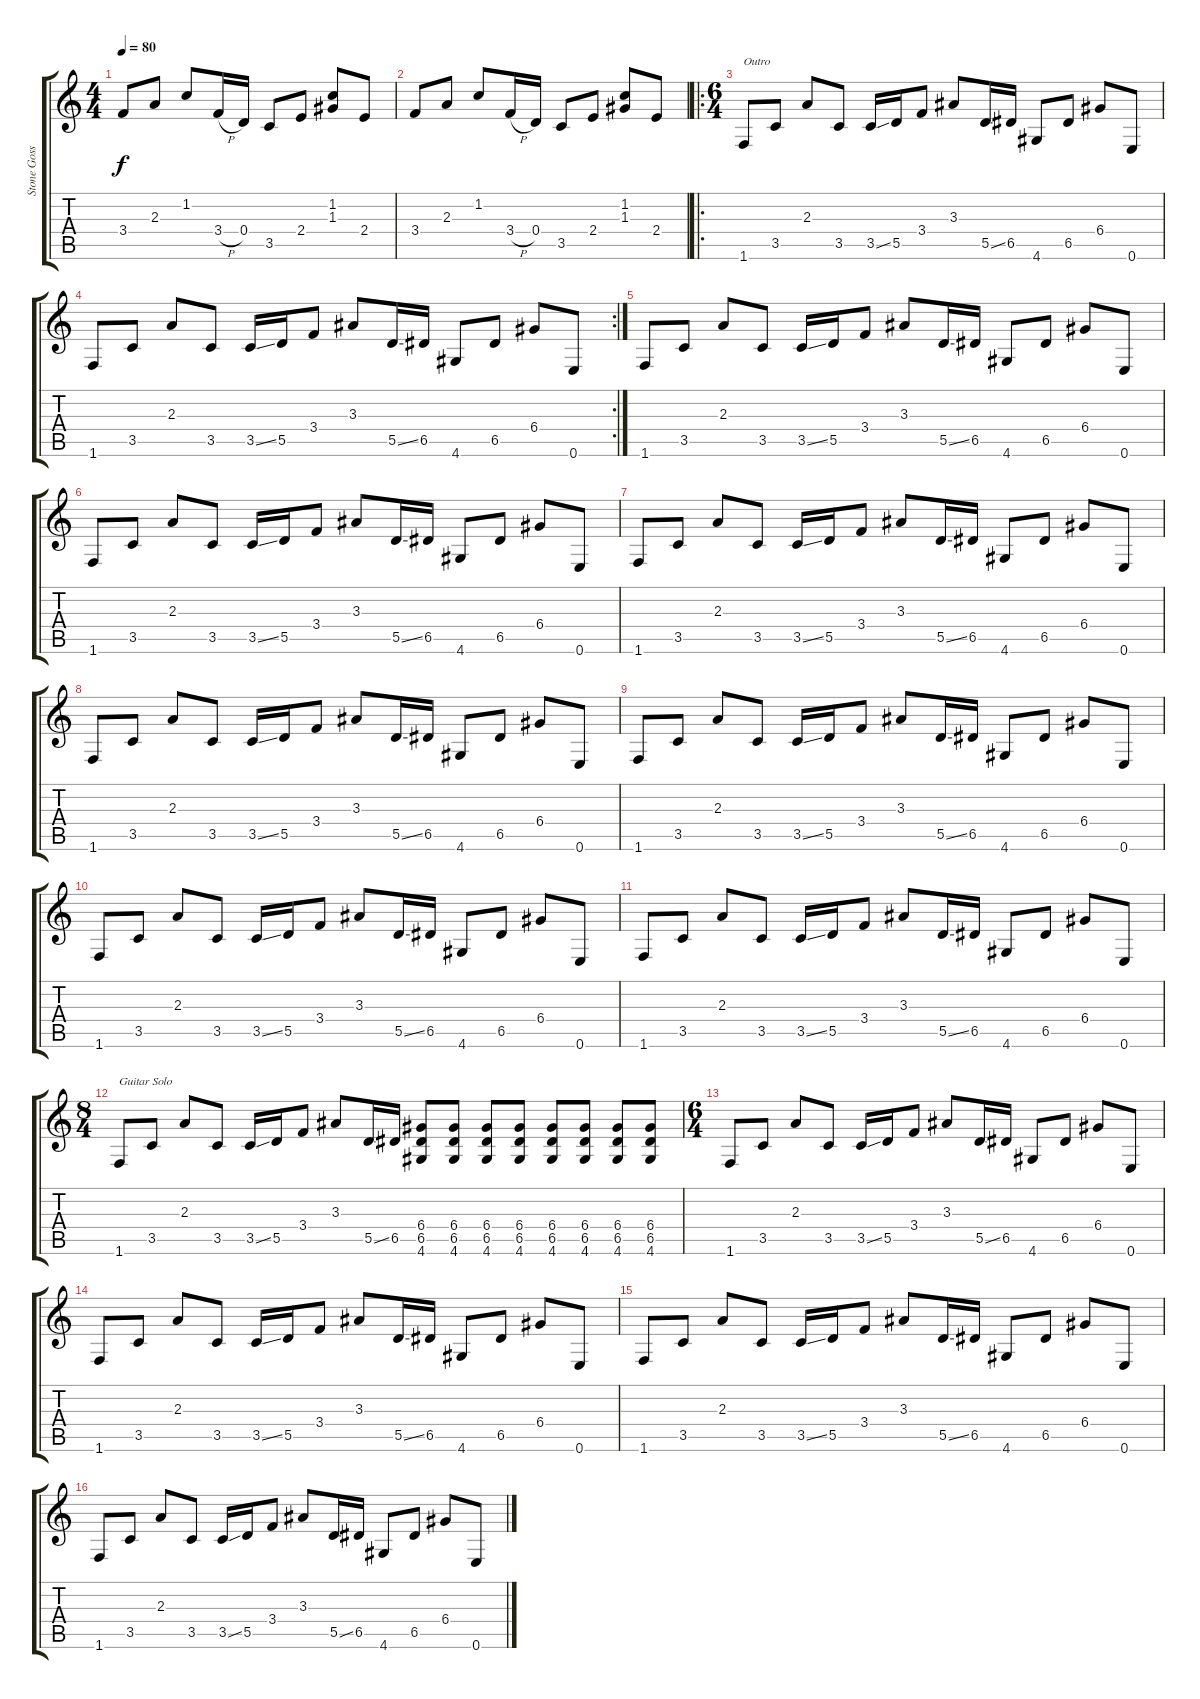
\track ("Stone Gossard" "Stone Goss") {instrument electricguitarclean}
\staff {score tabs}
\tuning (E4 B3 G3 D3 A2 E2) {hide}
\ts (4 4)
\tempo 80
\clef g2
\ks c
3.4.8{dy f} 2.3.8 1.2.8 3.4{h}.16 0.4.16 3.5.8 2.4.8 (1.2 1.3).8 2.4.8 |
3.4.8 2.3.8 1.2.8 3.4{h}.16 0.4.16 3.5.8 2.4.8 (1.2 1.3).8 2.4.8 |
\ro
\ts (6 4)
1.6.8{txt "Outro"} 3.5.8 2.3.8 3.5.8 3.5{ss}.16 5.5.16 3.4.8 3.3.8 5.5{ss}.16 6.5.16 4.6.8 6.5.8 6.4.8 0.6.8 |
\rc 2
1.6.8 3.5.8 2.3.8 3.5.8 3.5{ss}.16 5.5.16 3.4.8 3.3.8 5.5{ss}.16 6.5.16 4.6.8 6.5.8 6.4.8 0.6.8 |
1.6.8 3.5.8 2.3.8 3.5.8 3.5{ss}.16 5.5.16 3.4.8 3.3.8 5.5{ss}.16 6.5.16 4.6.8 6.5.8 6.4.8 0.6.8 |
1.6.8 3.5.8 2.3.8 3.5.8 3.5{ss}.16 5.5.16 3.4.8 3.3.8 5.5{ss}.16 6.5.16 4.6.8 6.5.8 6.4.8 0.6.8 |
1.6.8 3.5.8 2.3.8 3.5.8 3.5{ss}.16 5.5.16 3.4.8 3.3.8 5.5{ss}.16 6.5.16 4.6.8 6.5.8 6.4.8 0.6.8 |
1.6.8 3.5.8 2.3.8 3.5.8 3.5{ss}.16 5.5.16 3.4.8 3.3.8 5.5{ss}.16 6.5.16 4.6.8 6.5.8 6.4.8 0.6.8 |
1.6.8 3.5.8 2.3.8 3.5.8 3.5{ss}.16 5.5.16 3.4.8 3.3.8 5.5{ss}.16 6.5.16 4.6.8 6.5.8 6.4.8 0.6.8 |
1.6.8 3.5.8 2.3.8 3.5.8 3.5{ss}.16 5.5.16 3.4.8 3.3.8 5.5{ss}.16 6.5.16 4.6.8 6.5.8 6.4.8 0.6.8 |
1.6.8 3.5.8 2.3.8 3.5.8 3.5{ss}.16 5.5.16 3.4.8 3.3.8 5.5{ss}.16 6.5.16 4.6.8 6.5.8 6.4.8 0.6.8 |
\ts (8 4)
1.6.8{txt "Guitar Solo"} 3.5.8 2.3.8 3.5.8 3.5{ss}.16 5.5.16 3.4.8 3.3.8 5.5{ss}.16 6.5.16 (6.4 6.5 4.6).8 (6.4 6.5 4.6).8 (6.4 6.5 4.6).8 (6.4 6.5 4.6).8 (6.4 6.5 4.6).8 (6.4 6.5 4.6).8 (6.4 6.5 4.6).8 (6.4 6.5 4.6).8 |
\ts (6 4)
1.6.8 3.5.8 2.3.8 3.5.8 3.5{ss}.16 5.5.16 3.4.8 3.3.8 5.5{ss}.16 6.5.16 4.6.8 6.5.8 6.4.8 0.6.8 |
1.6.8 3.5.8 2.3.8 3.5.8 3.5{ss}.16 5.5.16 3.4.8 3.3.8 5.5{ss}.16 6.5.16 4.6.8 6.5.8 6.4.8 0.6.8 |
1.6.8 3.5.8 2.3.8 3.5.8 3.5{ss}.16 5.5.16 3.4.8 3.3.8 5.5{ss}.16 6.5.16 4.6.8 6.5.8 6.4.8 0.6.8 |
1.6.8 3.5.8 2.3.8 3.5.8 3.5{ss}.16 5.5.16 3.4.8 3.3.8 5.5{ss}.16 6.5.16 4.6.8 6.5.8 6.4.8 0.6.8
